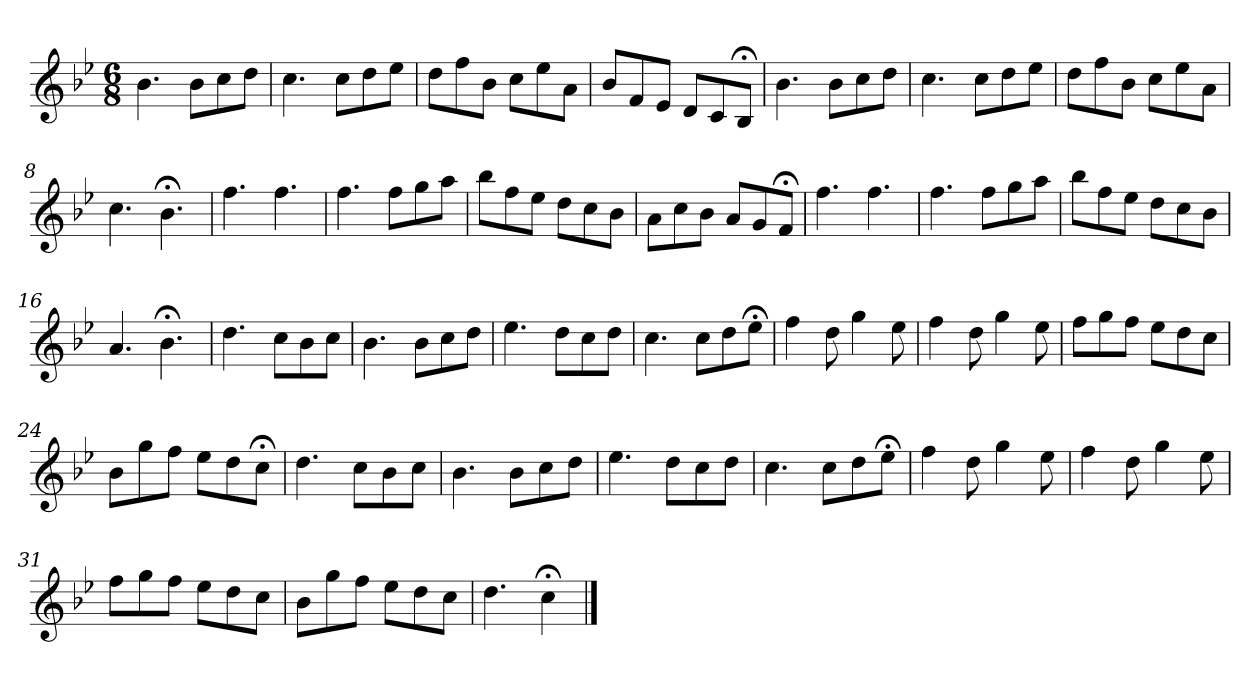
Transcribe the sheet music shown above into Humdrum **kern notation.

**kern
*part1
*staff1
*k[b-e-]
*B-:
*M6/8
*MM120
=1
4.b-
8b-L
8cc
8ddJ
=2
4.cc
8ccL
8dd
8ee-J
=3
8ddL
8ff
8b-J
8ccL
8ee-
8aJ
=4
8b-L
8f
8e-J
8dL
8c
8B-;<J
=5
4.b-
8b-L
8cc
8ddJ
=6
4.cc
8ccL
8dd
8ee-J
=7
8ddL
8ff
8b-J
8ccL
8ee-
8aJ
=8
4.cc
4.b-;<
=9
4.ff
4.ff
=10
4.ff
8ffL
8gg
8aaJ
=11
8bb-L
8ff
8ee-J
8ddL
8cc
8b-J
=12
8aL
8cc
8b-J
8aL
8g
8f;<J
=13
4.ff
4.ff
=14
4.ff
8ffL
8gg
8aaJ
=15
8bb-L
8ff
8ee-J
8ddL
8cc
8b-J
=16
4.a
4.b-;<
=17
4.dd
8ccL
8b-
8ccJ
=18
4.b-
8b-L
8cc
8ddJ
=19
4.ee-
8ddL
8cc
8ddJ
=20
4.cc
8ccL
8dd
8ee-;<J
=21
4ff
8dd
4gg
8ee-
=22
4ff
8dd
4gg
8ee-
=23
8ffL
8gg
8ffJ
8ee-L
8dd
8ccJ
=24
8b-L
8gg
8ffJ
8ee-L
8dd
8cc;<J
=25
4.dd
8ccL
8b-
8ccJ
=26
4.b-
8b-L
8cc
8ddJ
=27
4.ee-
8ddL
8cc
8ddJ
=28
4.cc
8ccL
8dd
8ee-;<J
=29
4ff
8dd
4gg
8ee-
=30
4ff
8dd
4gg
8ee-
=31
8ffL
8gg
8ffJ
8ee-L
8dd
8ccJ
=32
8b-L
8gg
8ffJ
8ee-L
8dd
8ccJ
=33
4.dd
4cc;<
==
*-
